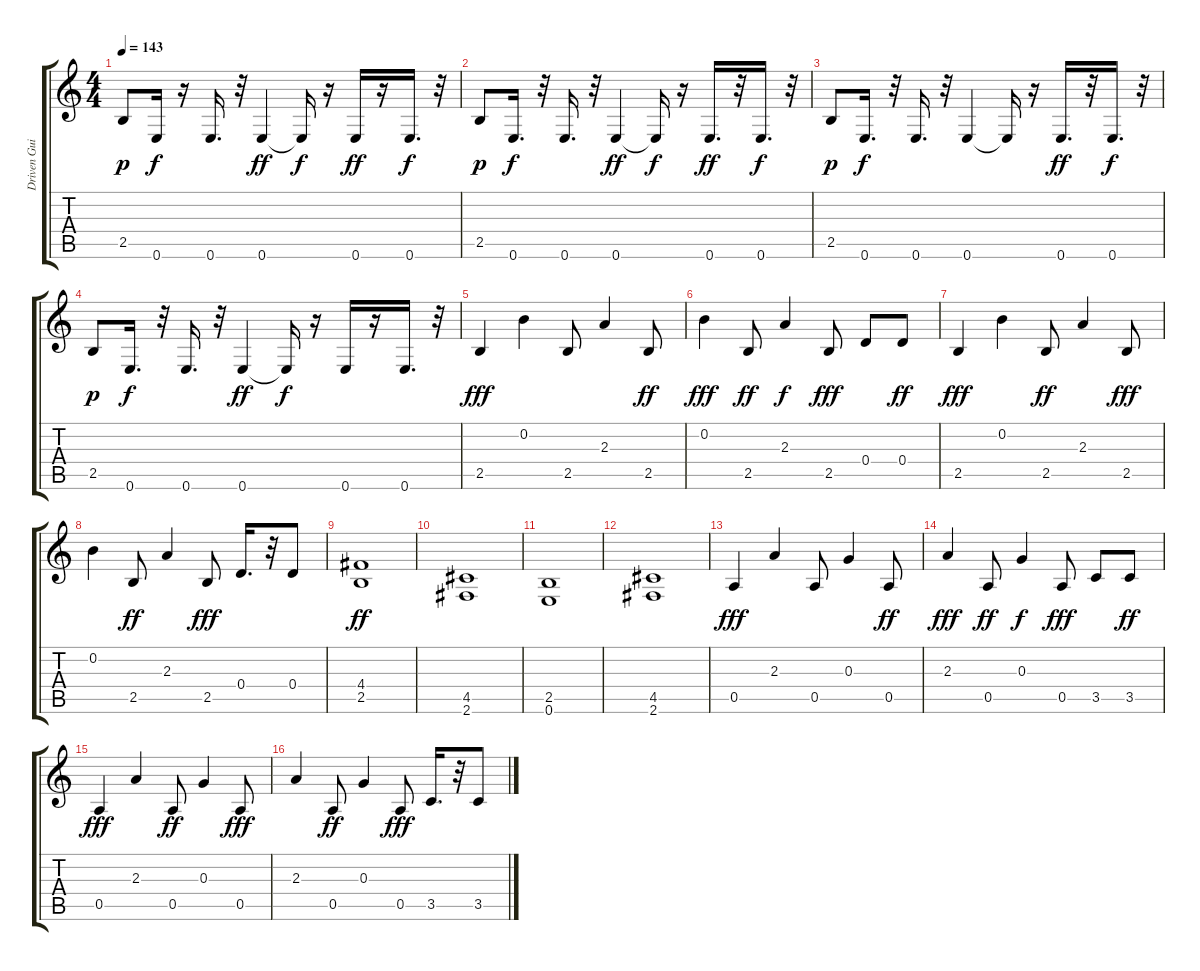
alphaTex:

\track ("Driven Guitar       " "Driven Gui") {instrument overdrivenguitar}
\staff {score tabs}
\tuning (E4 B3 G3 D3 A2 E2) {hide}
\ts (4 4)
\tempo 143
\clef g2
\ks c
2.5.8{dy p} 0.6.16{dy f} r.16 0.6.16{d} r.32 0.6.4{dy ff} 0.6{t}.16{dy f} r.16 0.6.16{dy ff} r.16 0.6.16{d dy f} r.32 |
2.5.8{dy p} 0.6.16{d dy f} r.32 0.6.16{d} r.32 0.6.4{dy ff} 0.6{t}.16{dy f} r.16 0.6.16{d dy ff} r.32 0.6.16{d dy f} r.32 |
2.5.8{dy p} 0.6.16{d dy f} r.32 0.6.16{d} r.32 0.6.4 0.6{t}.16 r.16 0.6.16{d dy ff} r.32 0.6.16{d dy f} r.32 |
2.5.8{dy p} 0.6.16{d dy f} r.32 0.6.16{d} r.32 0.6.4{dy ff} 0.6{t}.16{dy f} r.16 0.6.16 r.16 0.6.16{d} r.32 |
2.5.4{dy fff} 0.2.4 2.5.8 2.3.4 2.5.8{dy ff} |
0.2.4{dy fff} 2.5.8{dy ff} 2.3.4{dy f} 2.5.8{dy fff} 0.4.8 0.4.8{dy ff} |
2.5.4{dy fff} 0.2.4 2.5.8{dy ff} 2.3.4 2.5.8{dy fff} |
0.2.4 2.5.8{dy ff} 2.3.4 2.5.8{dy fff} 0.4.16{d} r.32 0.4.8 |
(4.4 2.5).1{dy ff} |
(4.5 2.6).1 |
(2.5 0.6).1 |
(4.5 2.6).1 |
0.5.4{dy fff} 2.3.4 0.5.8 0.3.4 0.5.8{dy ff} |
2.3.4{dy fff} 0.5.8{dy ff} 0.3.4{dy f} 0.5.8{dy fff} 3.5.8 3.5.8{dy ff} |
0.5.4{dy fff} 2.3.4 0.5.8{dy ff} 0.3.4 0.5.8{dy fff} |
2.3.4 0.5.8{dy ff} 0.3.4 0.5.8{dy fff} 3.5.16{d} r.32 3.5.8
